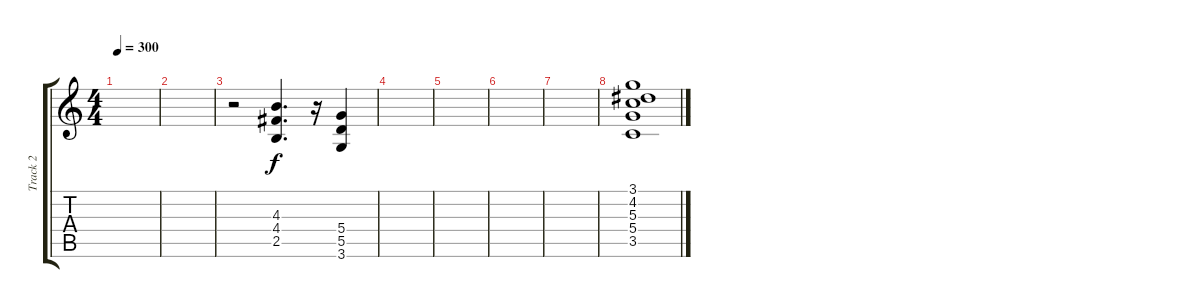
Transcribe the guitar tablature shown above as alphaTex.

\track ("Track 2" "Track 2") {instrument acousticguitarsteel}
\staff {score tabs}
\tuning (E4 B3 G3 D3 A2 E2) {hide}
\ts (4 4)
\tempo 300
\clef g2
\ks c
|
|
r.2 (4.3 4.4 2.5).4{d} r.16 (5.4 5.5 3.6).4 |
|
|
|
|
(3.1 4.2 5.3 5.4 3.5).1
